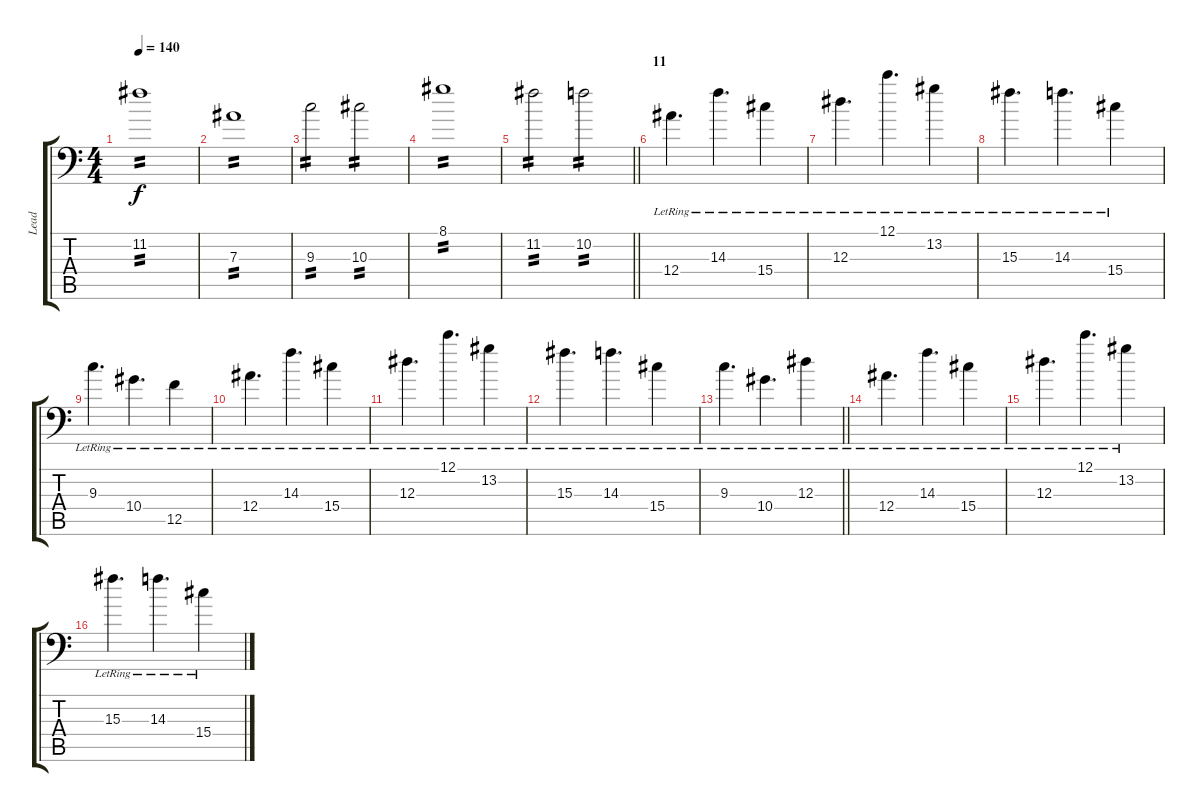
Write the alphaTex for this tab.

\track ("Lead" "Lead") {instrument distortionguitar}
\staff {score tabs}
\tuning (C4 G3 Eb3 Bb2 F2 Bb1) {hide}
\ts (4 4)
\tempo 140
\clef f4
\ks c
11.2.1{tp 2 dy f} |
7.3.1{tp 2} |
9.3.2{tp 2} 10.3.2{tp 2} |
8.1.1{tp 2} |
\barLineRight lightlight
11.2.2{tp 2} 10.2.2{tp 2} |
\section ("" "11")
12.4{lr}.4{d} 14.3{lr}.4{d} 15.4{lr}.4 |
12.3{lr}.4{d} 12.1{lr}.4{d} 13.2{lr}.4 |
15.3{lr}.4{d} 14.3{lr}.4{d} 15.4{lr}.4 |
9.3{lr}.4{d} 10.4{lr}.4{d} 12.5{lr}.4 |
12.4{lr}.4{d} 14.3{lr}.4{d} 15.4{lr}.4 |
12.3{lr}.4{d} 12.1{lr}.4{d} 13.2{lr}.4 |
15.3{lr}.4{d} 14.3{lr}.4{d} 15.4{lr}.4 |
\barLineRight lightlight
9.3{lr}.4{d} 10.4{lr}.4{d} 12.3{lr}.4 |
12.4{lr}.4{d} 14.3{lr}.4{d} 15.4{lr}.4 |
12.3{lr}.4{d} 12.1{lr}.4{d} 13.2{lr}.4 |
15.3{lr}.4{d} 14.3{lr}.4{d} 15.4{lr}.4
